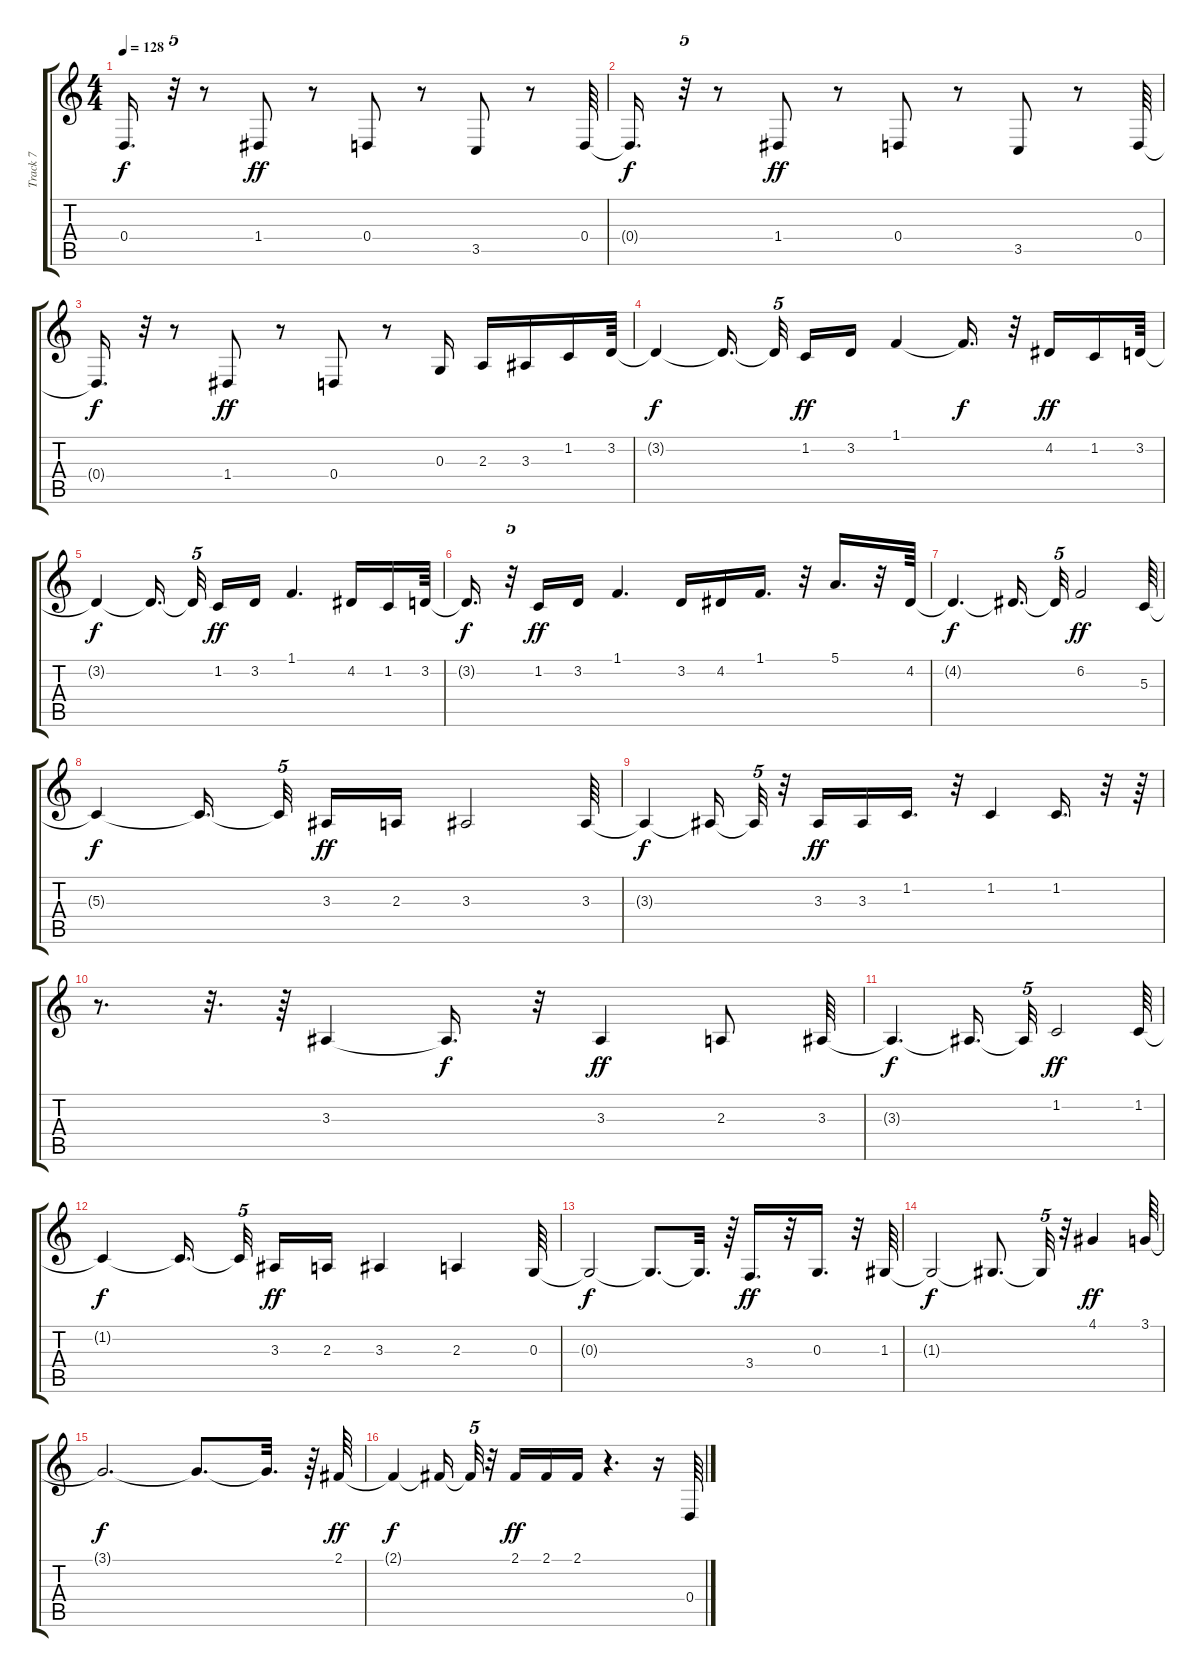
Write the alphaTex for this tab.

\track ("Track 7" "Track 7") {instrument tenorsax}
\staff {score tabs}
\tuning (E4 B3 G3 D3 A2 E2) {hide}
\ts (4 4)
\tempo 128
\clef g2
\ks c
0.4{t}.16{d dy f} r.32{tu (5 4)} r.8 1.4.8{dy ff} r.8 0.4.8 r.8 3.5.8 r.8 0.4.64 |
0.4{t}.16{d dy f} r.32{tu (5 4)} r.8 1.4.8{dy ff} r.8 0.4.8 r.8 3.5.8 r.8 0.4.64 |
0.4{t}.16{d dy f} r.32{tu (5 4)} r.8 1.4.8{dy ff} r.8 0.4.8 r.8 0.3.16 2.3.16 3.3.16 1.2.16 3.2.64 |
3.2{t}.4{dy f} 3.2{t}.16{d} 3.2{t}.32{tu (5 4)} 1.2.16{dy ff} 3.2.16 1.1.4 1.1{t}.16{d dy f} r.32 4.2.16{dy ff} 1.2.16 3.2.64 |
3.2{t}.4{dy f} 3.2{t}.16{d} 3.2{t}.32{tu (5 4)} 1.2.16{dy ff} 3.2.16 1.1.4{d} 4.2.16 1.2.16 3.2.64 |
3.2{t}.16{d dy f} r.32{tu (5 4)} 1.2.16{dy ff} 3.2.16 1.1.4{d} 3.2.16 4.2.16 1.1.16{d} r.32 5.1.16{d} r.32 4.2.64 |
4.2{t}.4{d dy f} 4.2{t}.16{d} 4.2{t}.32{tu (5 4)} 6.2.2{dy ff} 5.3.64 |
5.3{t}.4{dy f} 5.3{t}.16{d} 5.3{t}.32{tu (5 4)} 3.3.16{dy ff} 2.3.16 3.3.2 3.3.64 |
3.3{t}.4{dy f} 3.3{t}.16 3.3{t}.32{tu (5 4)} r.32 3.3.16{dy ff} 3.3.16 1.2.16{d} r.32 1.2.4 1.2.16{d} r.32 r.64 |
r.8{d} r.32{d} r.64 3.3.4 3.3{t}.16{d dy f} r.32 3.3.4{dy ff} 2.3.8 3.3.64 |
3.3{t}.4{d dy f} 3.3{t}.16{d} 3.3{t}.32{tu (5 4)} 1.2.2{dy ff} 1.2.64 |
1.2{t}.4{dy f} 1.2{t}.16{d} 1.2{t}.32{tu (5 4)} 3.3.16{dy ff} 2.3.16 3.3.4 2.3.4 0.3.64 |
0.3{t}.2{dy f} 0.3{t}.8{d} 0.3{t}.32{d} r.64 3.4.16{d dy ff} r.32 0.3.16{d} r.32 1.3.64 |
1.3{t}.2{dy f} 1.3{t}.8{d} 1.3{t}.32{tu (5 4)} r.32 4.1.4{dy ff} 3.1.64 |
3.1{t}.2{d dy f} 3.1{t}.8{d} 3.1{t}.32{d} r.64 2.1.64{dy ff} |
2.1{t}.4{dy f} 2.1{t}.16 2.1{t}.32{tu (5 4)} r.32 2.1.16{dy ff} 2.1.16 2.1.16 r.4{d} r.16 0.4.64
